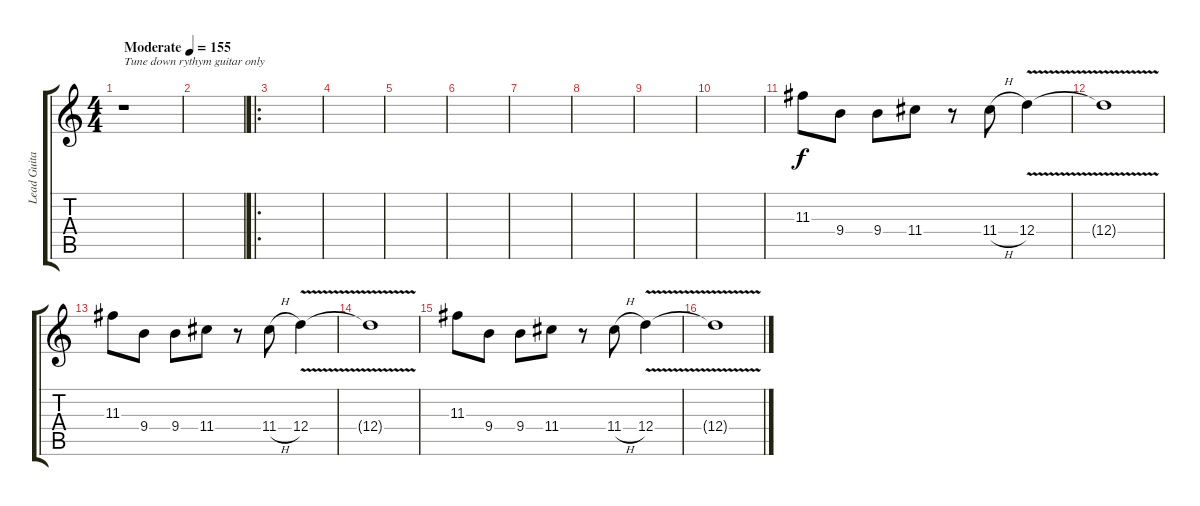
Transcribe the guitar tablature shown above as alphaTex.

\track ("Lead Guitar" "Lead Guita") {instrument overdrivenguitar}
\staff {score tabs}
\tuning (E4 B3 G3 D3 A2 E2) {hide}
\ts (4 4)
\tempo (155 "Moderate")
\clef g2
\ks c
r.1{txt "Tune down rythym guitar only" dy f instrument overdrivenguitar} |
|
\ro
|
|
|
|
|
|
|
|
11.3.8 9.4.8 9.4.8 11.4.8 r.8 11.4{h}.8 12.4{v}.4 |
12.4{t}.1 |
11.3.8 9.4.8 9.4.8 11.4.8 r.8 11.4{h}.8 12.4{v}.4 |
12.4{t}.1 |
11.3.8 9.4.8 9.4.8 11.4.8 r.8 11.4{h}.8 12.4{v}.4 |
12.4{t}.1
